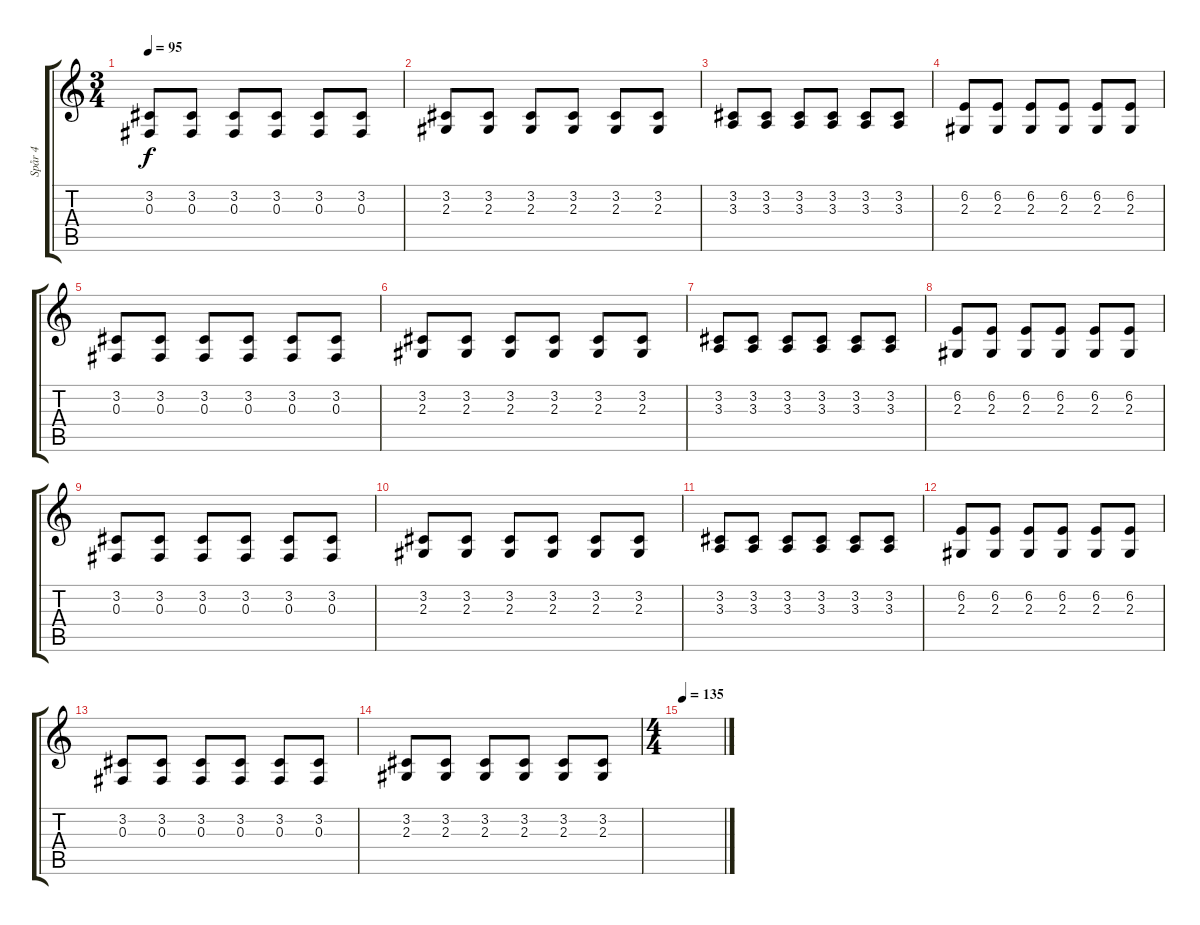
\track ("Spår 4" "Spår 4") {instrument lead3calliope}
\staff {score tabs}
\tuning (Eb4 Bb3 Gb3 Db3 Ab2 Db2) {hide}
\ts (3 4)
\tempo 95
\clef g2
\ks c
(3.2 0.3).8{dy f} (3.2 0.3).8 (3.2 0.3).8 (3.2 0.3).8 (3.2 0.3).8 (3.2 0.3).8 |
(3.2 2.3).8 (3.2 2.3).8 (3.2 2.3).8 (3.2 2.3).8 (3.2 2.3).8 (3.2 2.3).8 |
(3.2 3.3).8 (3.2 3.3).8 (3.2 3.3).8 (3.2 3.3).8 (3.2 3.3).8 (3.2 3.3).8 |
(6.2 2.3).8 (6.2 2.3).8 (6.2 2.3).8 (6.2 2.3).8 (6.2 2.3).8 (6.2 2.3).8 |
(3.2 0.3).8 (3.2 0.3).8 (3.2 0.3).8 (3.2 0.3).8 (3.2 0.3).8 (3.2 0.3).8 |
(3.2 2.3).8 (3.2 2.3).8 (3.2 2.3).8 (3.2 2.3).8 (3.2 2.3).8 (3.2 2.3).8 |
(3.2 3.3).8 (3.2 3.3).8 (3.2 3.3).8 (3.2 3.3).8 (3.2 3.3).8 (3.2 3.3).8 |
(6.2 2.3).8 (6.2 2.3).8 (6.2 2.3).8 (6.2 2.3).8 (6.2 2.3).8 (6.2 2.3).8 |
(3.2 0.3).8 (3.2 0.3).8 (3.2 0.3).8 (3.2 0.3).8 (3.2 0.3).8 (3.2 0.3).8 |
(3.2 2.3).8 (3.2 2.3).8 (3.2 2.3).8 (3.2 2.3).8 (3.2 2.3).8 (3.2 2.3).8 |
(3.2 3.3).8 (3.2 3.3).8 (3.2 3.3).8 (3.2 3.3).8 (3.2 3.3).8 (3.2 3.3).8 |
(6.2 2.3).8 (6.2 2.3).8 (6.2 2.3).8 (6.2 2.3).8 (6.2 2.3).8 (6.2 2.3).8 |
(3.2 0.3).8 (3.2 0.3).8 (3.2 0.3).8 (3.2 0.3).8 (3.2 0.3).8 (3.2 0.3).8 |
(3.2 2.3).8 (3.2 2.3).8 (3.2 2.3).8 (3.2 2.3).8 (3.2 2.3).8 (3.2 2.3).8 |
\ts (4 4)
\tempo 135
